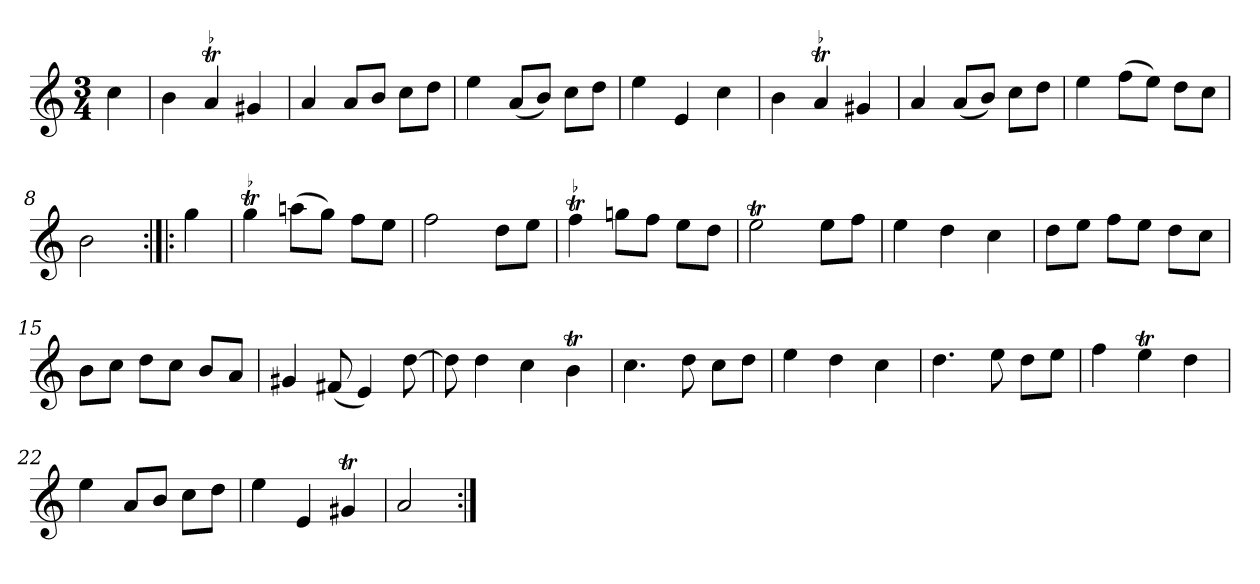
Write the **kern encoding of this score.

**kern
*part1
*staff1
*clefG2
*k[]
*a:
*M3/4
*MM132
=
4cc
=1
4b
!LO:TR:acc=-
4at
4g#X
=2
4a
8a/L
8b/J
8cc\L
8dd\J
=3
4ee
(8a/L
8b/J)
8cc\L
8dd\J
=4
4ee
4e
4cc
=5
4b
!LO:TR:acc=-
4at
4g#X
=6
4a
(8a/L
8b/J)
8cc\L
8dd\J
=7
4ee
(8ff\L
8ee\J)
8dd\L
8cc\J
=8
2b
=:|!|:
4gg
=9
!LO:TR:acc=-
4ggt
(8aan\L
8gg\J)
8ff\L
8ee\J
=10
2ff
8dd\L
8ee\J
=11
!LO:TR:acc=-
4fft
8ggn\L
8ff\J
8ee\L
8dd\J
=12
2eet
8ee\L
8ff\J
=13
4ee
4dd
4cc
=14
8dd\L
8ee\J
8ff\L
8ee\J
8dd\L
8cc\J
=15
8b\L
8cc\J
8dd\L
8cc\J
8b/L
8a/J
=16
4g#X
(8f#X
4e)
[8dd
=17
8dd]
4dd
4cc
4bt
=18
4.cc
8dd
8cc\L
8dd\J
=19
4ee
4dd
4cc
=20
4.dd
8ee
8dd\L
8ee\J
=21
4ff
4eet
4dd
=22
4ee
8a/L
8b/J
8cc\L
8dd\J
=23
4ee
4e
4g#Xt
=24
2a
=:|!
*-
